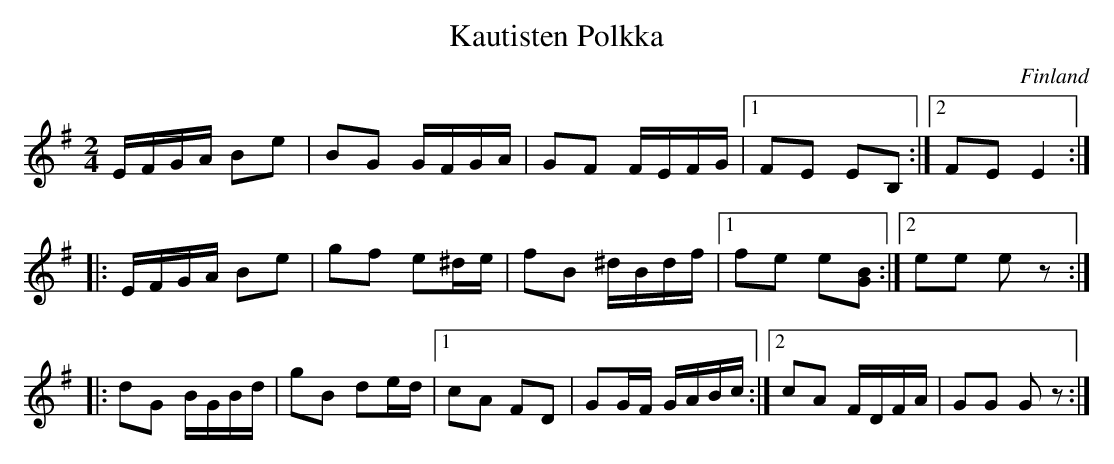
X:1
T:Kautisten Polkka
O:Finland
M:2/4
K:Em
EFGA B2e2 | B2G2 GFGA | G2F2 FEFG \
|1 F2E2 E2B,2 :|2 F2E2 E4 :|
|:EFGA B2e2 | g2f2 e2^de | f2B2 ^dBdf \
|1 f2e2 e2[B2G2] :|2 e2e2 e2z2 :|
|:d2G2 BGBd | g2B2 d2ed \
|1 c2A2 F2D2 | G2GF GABc \
:|2 c2A2 FDFA | G2G2 G2z2 :|
